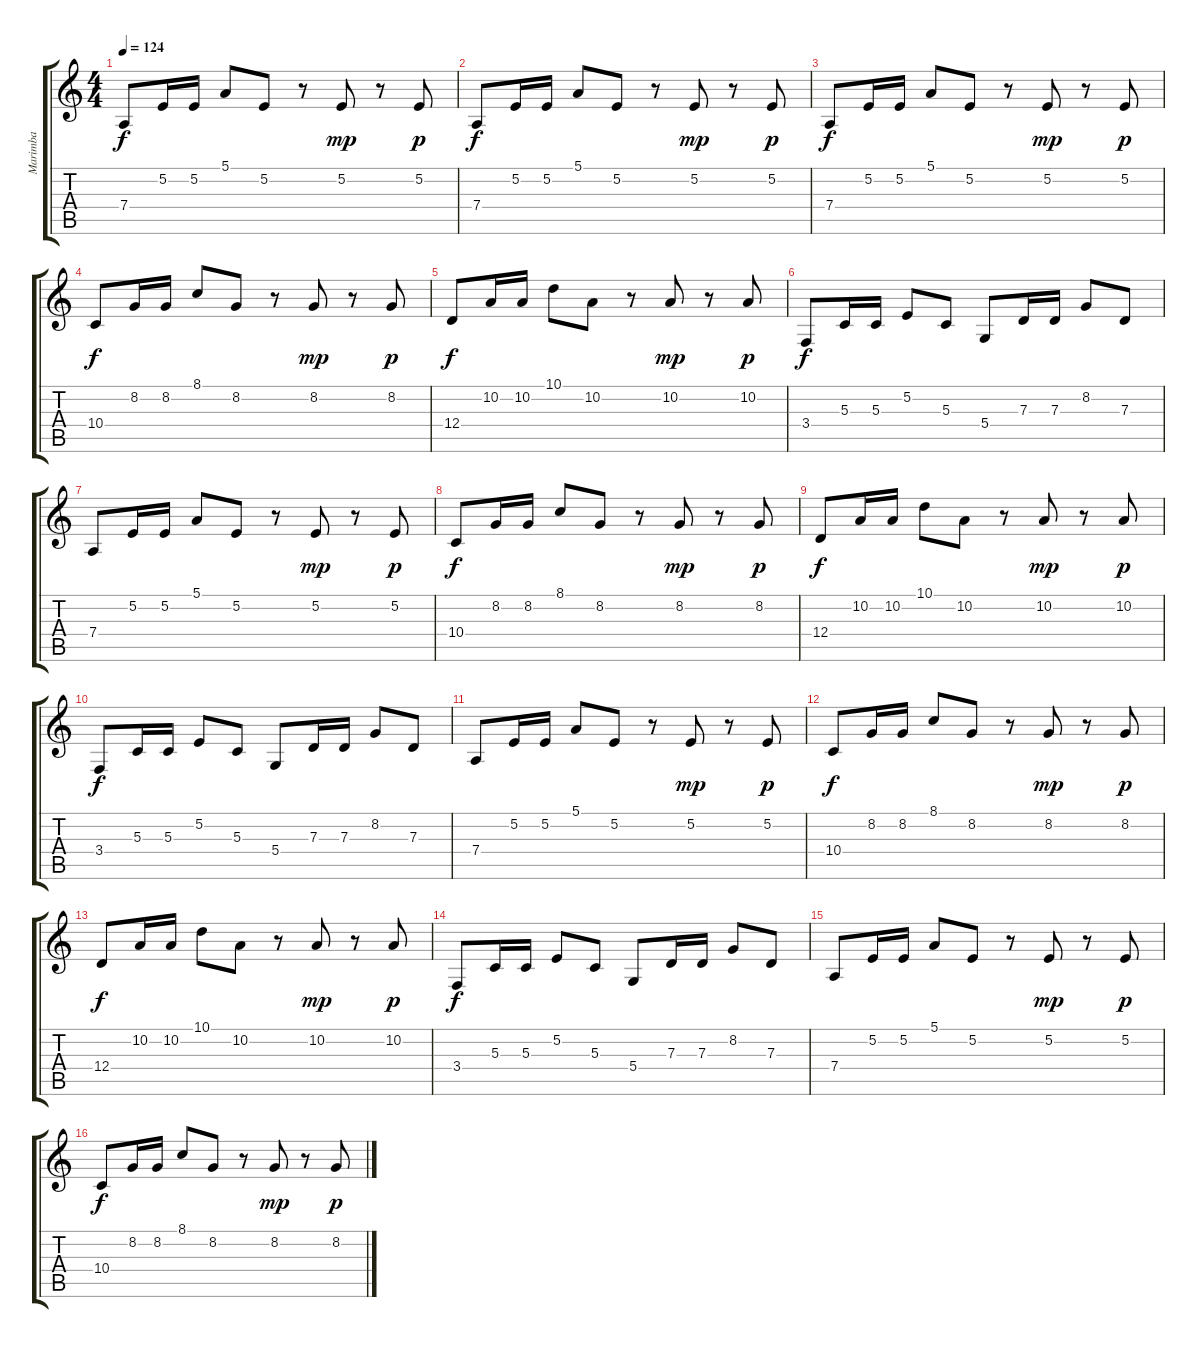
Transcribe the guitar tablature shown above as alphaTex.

\track ("Marimba" "Marimba") {instrument marimba}
\staff {score tabs}
\tuning (E4 B3 G3 D3 A2 E2) {hide}
\ts (4 4)
\tempo 124
\clef g2
\ks c
7.4.8{dy f instrument marimba} 5.2.16 5.2.16 5.1.8 5.2.8 r.8 5.2.8{dy mp} r.8 5.2.8{dy p} |
7.4.8{dy f} 5.2.16 5.2.16 5.1.8 5.2.8 r.8 5.2.8{dy mp} r.8 5.2.8{dy p} |
7.4.8{dy f} 5.2.16 5.2.16 5.1.8 5.2.8 r.8 5.2.8{dy mp} r.8 5.2.8{dy p} |
10.4.8{dy f} 8.2.16 8.2.16 8.1.8 8.2.8 r.8 8.2.8{dy mp} r.8 8.2.8{dy p} |
12.4.8{dy f} 10.2.16 10.2.16 10.1.8 10.2.8 r.8 10.2.8{dy mp} r.8 10.2.8{dy p} |
3.4.8{dy f} 5.3.16 5.3.16 5.2.8 5.3.8 5.4.8 7.3.16 7.3.16 8.2.8 7.3.8 |
7.4.8 5.2.16 5.2.16 5.1.8 5.2.8 r.8 5.2.8{dy mp} r.8 5.2.8{dy p} |
10.4.8{dy f} 8.2.16 8.2.16 8.1.8 8.2.8 r.8 8.2.8{dy mp} r.8 8.2.8{dy p} |
12.4.8{dy f} 10.2.16 10.2.16 10.1.8 10.2.8 r.8 10.2.8{dy mp} r.8 10.2.8{dy p} |
3.4.8{dy f} 5.3.16 5.3.16 5.2.8 5.3.8 5.4.8 7.3.16 7.3.16 8.2.8 7.3.8 |
7.4.8 5.2.16 5.2.16 5.1.8 5.2.8 r.8 5.2.8{dy mp} r.8 5.2.8{dy p} |
10.4.8{dy f} 8.2.16 8.2.16 8.1.8 8.2.8 r.8 8.2.8{dy mp} r.8 8.2.8{dy p} |
12.4.8{dy f} 10.2.16 10.2.16 10.1.8 10.2.8 r.8 10.2.8{dy mp} r.8 10.2.8{dy p} |
3.4.8{dy f} 5.3.16 5.3.16 5.2.8 5.3.8 5.4.8 7.3.16 7.3.16 8.2.8 7.3.8 |
7.4.8 5.2.16 5.2.16 5.1.8 5.2.8 r.8 5.2.8{dy mp} r.8 5.2.8{dy p} |
10.4.8{dy f} 8.2.16 8.2.16 8.1.8 8.2.8 r.8 8.2.8{dy mp} r.8 8.2.8{dy p}
